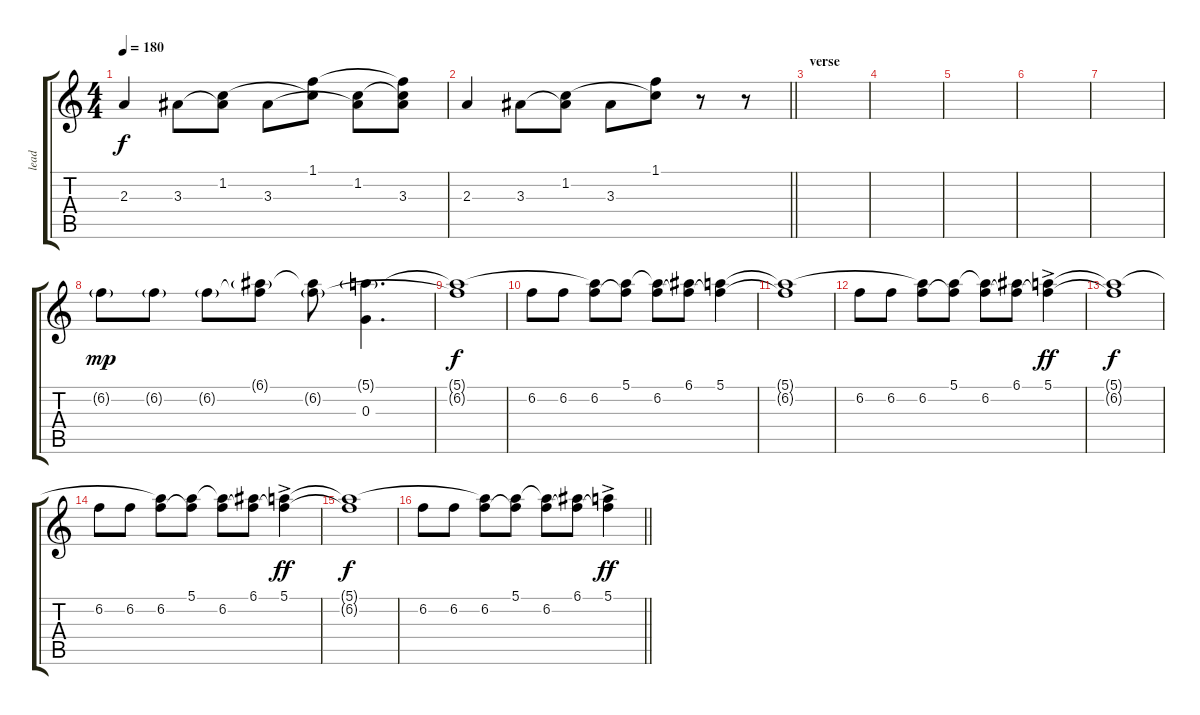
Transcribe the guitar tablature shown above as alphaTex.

\track ("lead" "lead") {instrument overdrivenguitar}
\staff {score tabs}
\tuning (E4 B3 G3 D3 A2 D2) {hide}
\ts (4 4)
\tempo 180
\clef g2
\ks c
2.3.4{dy f} 3.3.8 (1.2 3.3{t}).8 3.3.8 (1.1 1.2{t}).8 (1.2 3.3{t}).8 (1.1{t} 1.2{t} 3.3).8 |
\barLineRight lightlight
2.3.4 3.3.8 (1.2 3.3{t}).8 3.3.8 (1.1 1.2{t}).8 r.8 r.8 |
\section ("" "verse")
|
|
|
|
|
6.2{g}.8{dy mp} 6.2{g}.8 6.2{g}.8 (6.1{g} 6.2{t}).8 (6.1{t} 6.2{g}).8 (5.1{g} 0.3).4{d} |
(5.1{t} 6.2{t}).1{dy f} |
6.2.8 6.2.8 (5.1{t} 6.2).8 (5.1 6.2{t}).8 (5.1{t} 6.2).8 (6.1 6.2{t}).8 (5.1 6.2{t}).4 |
(5.1{t} 6.2{t}).1 |
6.2.8 6.2.8 (5.1{t} 6.2).8 (5.1 6.2{t}).8 (5.1{t} 6.2).8 (6.1 6.2{t}).8 (5.1{ac} 6.2{t}).4{dy ff} |
(5.1{t} 6.2{t}).1{dy f} |
6.2.8 6.2.8 (5.1{t} 6.2).8 (5.1 6.2{t}).8 (5.1{t} 6.2).8 (6.1 6.2{t}).8 (5.1{ac} 6.2{t}).4{dy ff} |
(5.1{t} 6.2{t}).1{dy f} |
\barLineRight lightlight
6.2.8 6.2.8 (5.1{t} 6.2).8 (5.1 6.2{t}).8 (5.1{t} 6.2).8 (6.1 6.2{t}).8 (5.1{ac} 6.2{t}).4{dy ff}
